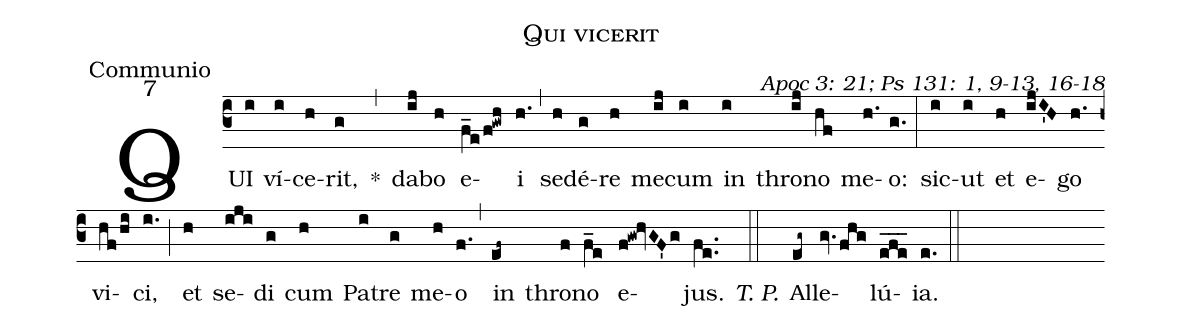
name: Qui vicerit;
office-part: Communio;
mode: 7;
commentary: Apoc 3: 21; Ps 131: 1, 9-13, 16-18;
%%
(c3) QUI(i) ví(i)ce(h)rit,(g) *(,) da(ij)bo(h) e(f_e/f!gwh)i(h.) (,) se(h)dé(g)re(h) me(ij)cum(i) in(i) thro(ij)no(hf) me(h.)o:(g.) (:)
sic(i)ut(i) et(h) e(ijI'H)go(h.) vi(hf/hi)ci,(i.) (;) et(h) se(iji)di(g) cum(h) Pa(i)tre(g) me(h)o(f.) (,) in(ef~) thro(f)no(f_e) e(f!gw!hvGF'g)jus.(fe..) <i>T. P.</i>(::)
Al(eg~)le(gv./fhg)lú(efe___)ia.(e.) (::)
